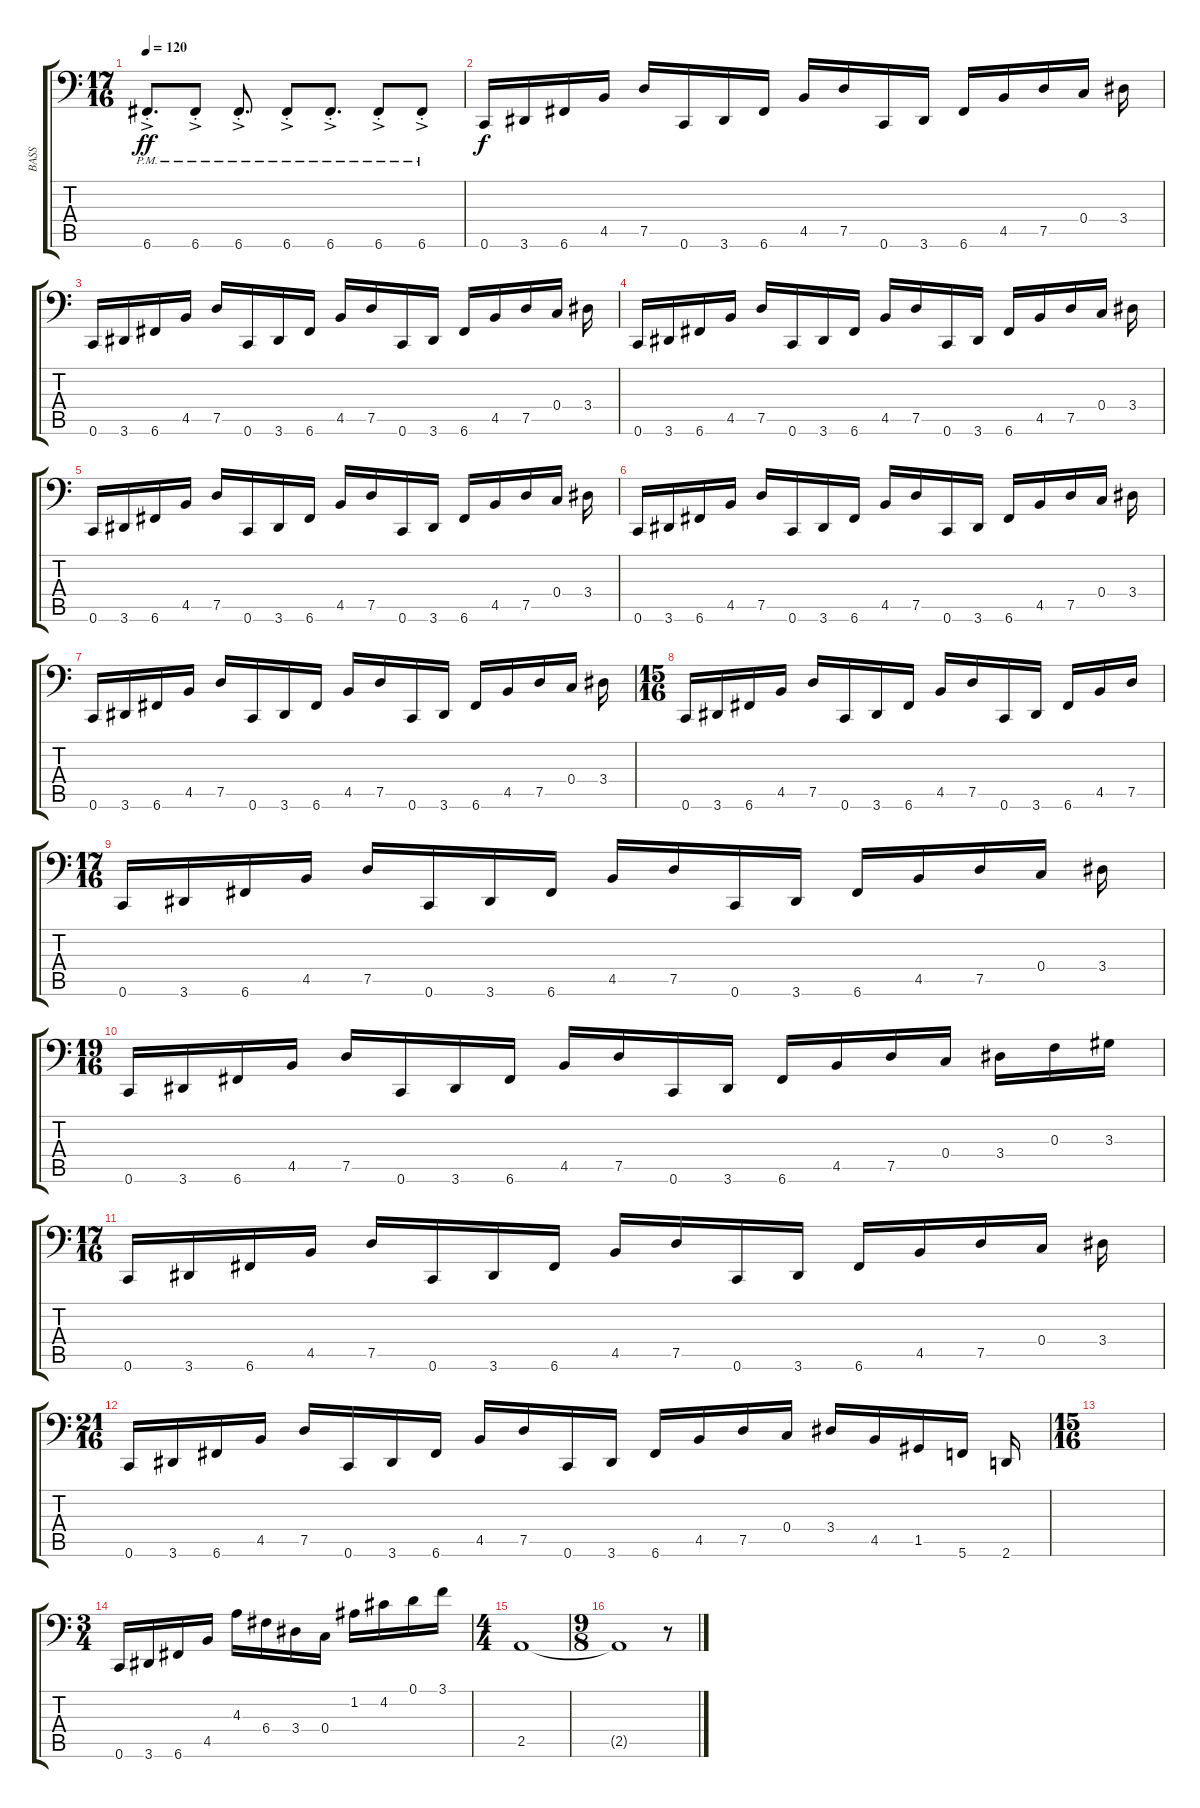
\track ("BASS" "BASS") {instrument electricbassfinger}
\staff {score tabs}
\tuning (D3 A2 F2 C2 G1 C1) {hide}
\ts (17 16)
\tempo 120
\clef f4
\ks c
6.6{ac pm st}.8{d dy ff} 6.6{ac pm st}.8 6.6{ac pm st}.8{d} 6.6{ac pm st}.8 6.6{ac pm st}.8{d} 6.6{ac pm st}.8 6.6{ac pm st}.8 |
0.6.16{dy f} 3.6.16 6.6.16 4.5.16 7.5.16 0.6.16 3.6.16 6.6.16 4.5.16 7.5.16 0.6.16 3.6.16 6.6.16 4.5.16 7.5.16 0.4.16 3.4.16 |
0.6.16 3.6.16 6.6.16 4.5.16 7.5.16 0.6.16 3.6.16 6.6.16 4.5.16 7.5.16 0.6.16 3.6.16 6.6.16 4.5.16 7.5.16 0.4.16 3.4.16 |
0.6.16 3.6.16 6.6.16 4.5.16 7.5.16 0.6.16 3.6.16 6.6.16 4.5.16 7.5.16 0.6.16 3.6.16 6.6.16 4.5.16 7.5.16 0.4.16 3.4.16 |
0.6.16 3.6.16 6.6.16 4.5.16 7.5.16 0.6.16 3.6.16 6.6.16 4.5.16 7.5.16 0.6.16 3.6.16 6.6.16 4.5.16 7.5.16 0.4.16 3.4.16 |
0.6.16 3.6.16 6.6.16 4.5.16 7.5.16 0.6.16 3.6.16 6.6.16 4.5.16 7.5.16 0.6.16 3.6.16 6.6.16 4.5.16 7.5.16 0.4.16 3.4.16 |
0.6.16 3.6.16 6.6.16 4.5.16 7.5.16 0.6.16 3.6.16 6.6.16 4.5.16 7.5.16 0.6.16 3.6.16 6.6.16 4.5.16 7.5.16 0.4.16 3.4.16 |
\ts (15 16)
0.6.16 3.6.16 6.6.16 4.5.16 7.5.16 0.6.16 3.6.16 6.6.16 4.5.16 7.5.16 0.6.16 3.6.16 6.6.16 4.5.16 7.5.16 |
\ts (17 16)
0.6.16 3.6.16 6.6.16 4.5.16 7.5.16 0.6.16 3.6.16 6.6.16 4.5.16 7.5.16 0.6.16 3.6.16 6.6.16 4.5.16 7.5.16 0.4.16 3.4.16 |
\ts (19 16)
0.6.16 3.6.16 6.6.16 4.5.16 7.5.16 0.6.16 3.6.16 6.6.16 4.5.16 7.5.16 0.6.16 3.6.16 6.6.16 4.5.16 7.5.16 0.4.16 3.4.16 0.3.16 3.3.16 |
\ts (17 16)
0.6.16 3.6.16 6.6.16 4.5.16 7.5.16 0.6.16 3.6.16 6.6.16 4.5.16 7.5.16 0.6.16 3.6.16 6.6.16 4.5.16 7.5.16 0.4.16 3.4.16 |
\ts (21 16)
0.6.16 3.6.16 6.6.16 4.5.16 7.5.16 0.6.16 3.6.16 6.6.16 4.5.16 7.5.16 0.6.16 3.6.16 6.6.16 4.5.16 7.5.16 0.4.16 3.4.16 4.5.16 1.5.16 5.6.16 2.6.16 |
\ts (15 16)
|
\ts (3 4)
0.6.16 3.6.16 6.6.16 4.5.16 4.3.16 6.4.16 3.4.16 0.4.16 1.2.16 4.2.16 0.1.16 3.1.16 |
\ts (4 4)
2.5.1 |
\ts (9 8)
2.5{t}.1{volume 0} r.8
